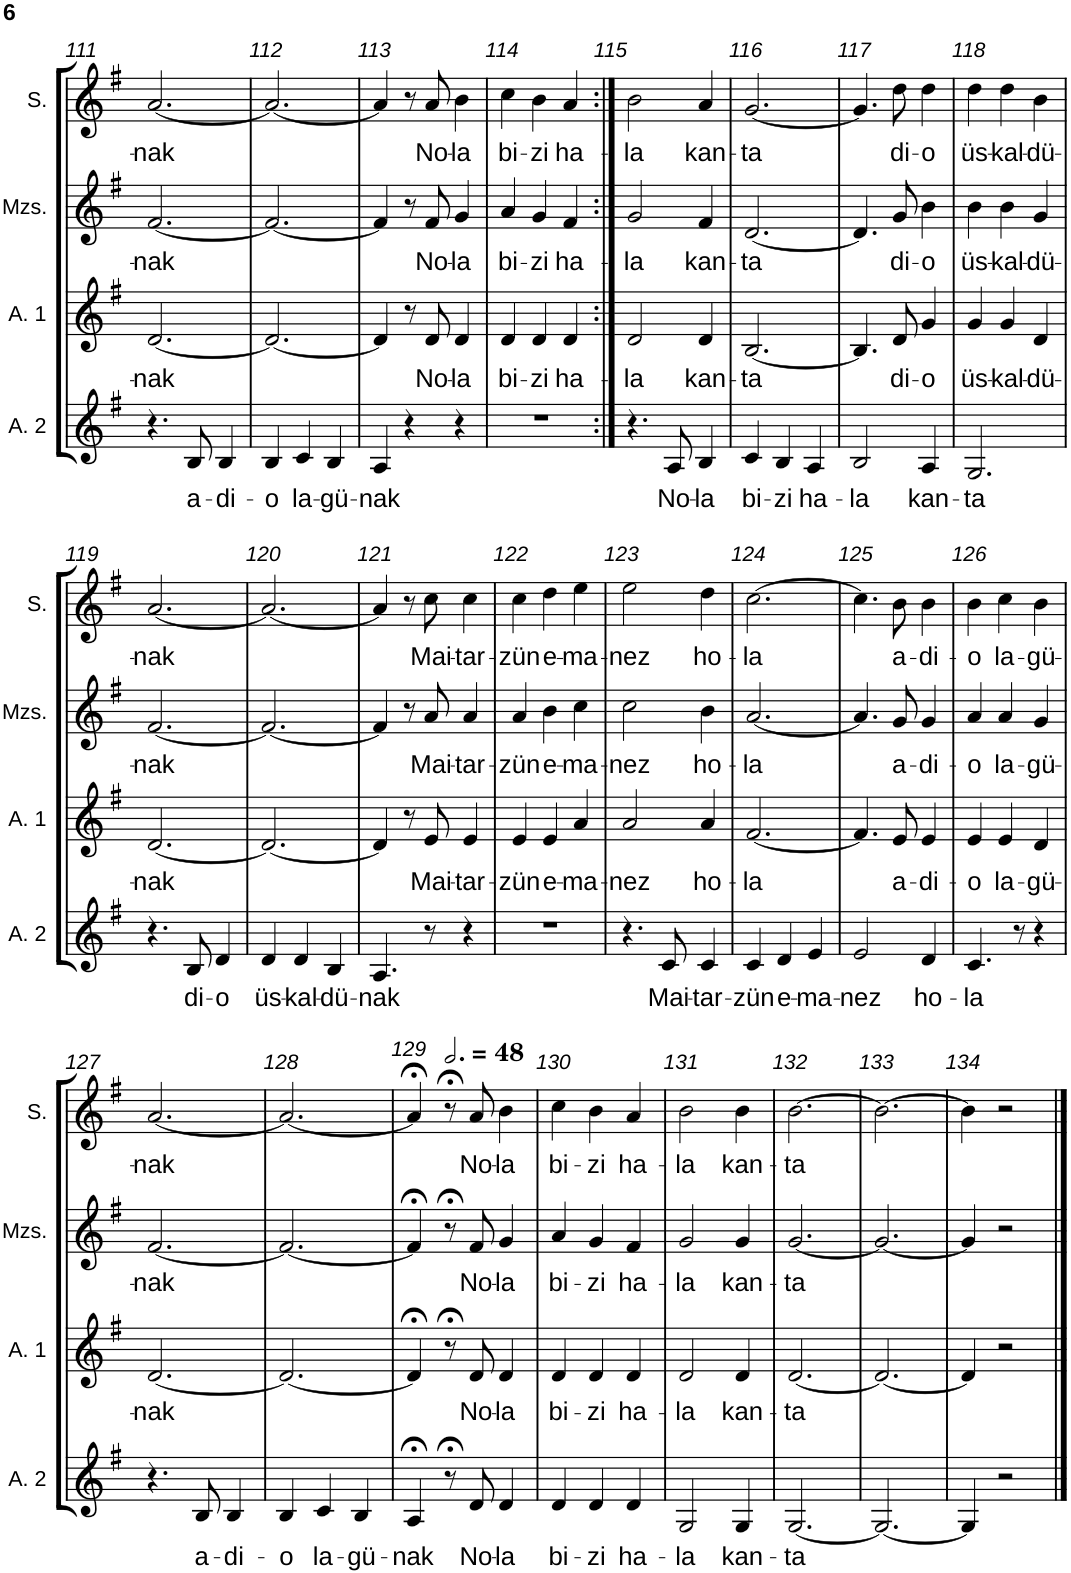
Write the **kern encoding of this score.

**kern	**text	**kern	**text	**kern	**text	**kern	**text
*part4	*part4	*part3	*part3	*part2	*part2	*part1	*part1
*staff4	*staff4	*staff3	*staff3	*staff2	*staff2	*staff1	*staff1
*I"Alto 2	*	*I"Alto 1	*	*I"Mezzo-Soprano	*	*I"Soprano	*
*I'A. 2	*	*I'A. 1	*	*I'Mzs.	*	*I'S.	*
!!LO:PB:g=z
*clefG2	*	*clefG2	*	*clefG2	*	*clefG2	*
*k[f#]	*	*k[f#]	*	*k[f#]	*	*k[f#]	*
*M3/4	*	*M3/4	*	*M3/4	*	*M3/4	*
=111	=111	=111	=111	=111	=111	=111	=111
!	!	!	!LO:LY:b	!	!LO:LY:b	!	!LO:LY:b
4.r	.	[2.d/	-nak	[2.f#/	-nak	[2.a/	-nak
!	!LO:LY:b	!	!	!	!	!	!
8B/	a-	.	.	.	.	.	.
!	!LO:LY:b	!	!	!	!	!	!
4B/	-di-	.	.	.	.	.	.
=112	=112	=112	=112	=112	=112	=112	=112
!	!LO:LY:b	!	!	!	!	!	!
4B/	-o	2.d/_	.	2.f#/_	.	2.a/_	.
!	!LO:LY:b	!	!	!	!	!	!
4c/	la-	.	.	.	.	.	.
!	!LO:LY:b	!	!	!	!	!	!
4B/	-gü-	.	.	.	.	.	.
=113	=113	=113	=113	=113	=113	=113	=113
!	!LO:LY:b	!	!	!	!	!	!
4A/	-nak	4d/]	.	4f#/]	.	4a/]	.
4r	.	8r	.	8r	.	8r	.
!	!	!	!LO:LY:b	!	!LO:LY:b	!	!LO:LY:b
.	.	8d/	No-	8f#/	No-	8a/	No-
!	!	!	!LO:LY:b	!	!LO:LY:b	!	!LO:LY:b
4r	.	4d/	-la	4g/	-la	4b\	-la
=114	=114	=114	=114	=114	=114	=114	=114
!	!	!	!LO:LY:b	!	!LO:LY:b	!	!LO:LY:b
2.r	.	4d/	bi-	4a/	bi-	4cc\	bi-
!	!	!	!LO:LY:b	!	!LO:LY:b	!	!LO:LY:b
.	.	4d/	-zi	4g/	-zi	4b\	-zi
!	!	!	!LO:LY:b	!	!LO:LY:b	!	!LO:LY:b
.	.	4d/	ha-	4f#/	ha-	4a/	ha-
=115:|!	=115:|!	=115:|!	=115:|!	=115:|!	=115:|!	=115:|!	=115:|!
!	!	!	!LO:LY:b	!	!LO:LY:b	!	!LO:LY:b
4.r	.	2d/	-la	2g/	-la	2b\	-la
!	!LO:LY:b	!	!	!	!	!	!
8A/	No-	.	.	.	.	.	.
!	!LO:LY:b	!	!LO:LY:b	!	!LO:LY:b	!	!LO:LY:b
4B/	-la	4d/	kan-	4f#/	kan-	4a/	kan-
=116	=116	=116	=116	=116	=116	=116	=116
!	!LO:LY:b	!	!LO:LY:b	!	!LO:LY:b	!	!LO:LY:b
4c/	bi-	[2.B/	-ta	[2.d/	-ta	[2.g/	-ta
!	!LO:LY:b	!	!	!	!	!	!
4B/	-zi	.	.	.	.	.	.
!	!LO:LY:b	!	!	!	!	!	!
4A/	ha-	.	.	.	.	.	.
=117	=117	=117	=117	=117	=117	=117	=117
!	!LO:LY:b	!	!	!	!	!	!
2B/	-la	4.B/]	.	4.d/]	.	4.g/]	.
!	!	!	!LO:LY:b	!	!LO:LY:b	!	!LO:LY:b
.	.	8d/	di-	8g/	di-	8dd\	di-
!	!LO:LY:b	!	!LO:LY:b	!	!LO:LY:b	!	!LO:LY:b
4A/	kan-	4g/	-o	4b\	-o	4dd\	-o
=118	=118	=118	=118	=118	=118	=118	=118
!	!LO:LY:b	!	!LO:LY:b	!	!LO:LY:b	!	!LO:LY:b
2.G/	-ta	4g/	üs-	4b\	üs-	4dd\	üs-
!	!	!	!LO:LY:b	!	!LO:LY:b	!	!LO:LY:b
.	.	4g/	-kal-	4b\	-kal-	4dd\	-kal-
!	!	!	!LO:LY:b	!	!LO:LY:b	!	!LO:LY:b
.	.	4d/	-dü-	4g/	-dü-	4b\	-dü-
!!LO:LB:g=z
=119	=119	=119	=119	=119	=119	=119	=119
!	!	!	!LO:LY:b	!	!LO:LY:b	!	!LO:LY:b
4.r	.	[2.d/	-nak	[2.f#/	-nak	[2.a/	-nak
!	!LO:LY:b	!	!	!	!	!	!
8B/	di-	.	.	.	.	.	.
!	!LO:LY:b	!	!	!	!	!	!
4d/	-o	.	.	.	.	.	.
=120	=120	=120	=120	=120	=120	=120	=120
!	!LO:LY:b	!	!	!	!	!	!
4d/	üs-	2.d/_	.	2.f#/_	.	2.a/_	.
!	!LO:LY:b	!	!	!	!	!	!
4d/	-kal-	.	.	.	.	.	.
!	!LO:LY:b	!	!	!	!	!	!
4B/	-dü-	.	.	.	.	.	.
=121	=121	=121	=121	=121	=121	=121	=121
!	!LO:LY:b	!	!	!	!	!	!
4.A/	-nak	4d/]	.	4f#/]	.	4a/]	.
.	.	8r	.	8r	.	8r	.
!	!	!	!LO:LY:b	!	!LO:LY:b	!	!LO:LY:b
8r	.	8e/	Mai-	8a/	Mai-	8cc\	Mai-
!	!	!	!LO:LY:b	!	!LO:LY:b	!	!LO:LY:b
4r	.	4e/	-tar-	4a/	-tar-	4cc\	-tar-
=122	=122	=122	=122	=122	=122	=122	=122
!	!	!	!LO:LY:b	!	!LO:LY:b	!	!LO:LY:b
2.r	.	4e/	-zün	4a/	-zün	4cc\	-zün
!	!	!	!LO:LY:b	!	!LO:LY:b	!	!LO:LY:b
.	.	4e/	e-	4b\	e-	4dd\	e-
!	!	!	!LO:LY:b	!	!LO:LY:b	!	!LO:LY:b
.	.	4a/	-ma-	4cc\	-ma-	4ee\	-ma-
=123	=123	=123	=123	=123	=123	=123	=123
!	!	!	!LO:LY:b	!	!LO:LY:b	!	!LO:LY:b
4.r	.	2a/	-nez	2cc\	-nez	2ee\	-nez
!	!LO:LY:b	!	!	!	!	!	!
8c/	Mai-	.	.	.	.	.	.
!	!LO:LY:b	!	!LO:LY:b	!	!LO:LY:b	!	!LO:LY:b
4c/	-tar-	4a/	ho-	4b\	ho-	4dd\	ho-
=124	=124	=124	=124	=124	=124	=124	=124
!	!LO:LY:b	!	!LO:LY:b	!	!LO:LY:b	!	!LO:LY:b
4c/	-zün	[2.f#/	-la	[2.a/	-la	[2.cc\	-la
!	!LO:LY:b	!	!	!	!	!	!
4d/	e-	.	.	.	.	.	.
!	!LO:LY:b	!	!	!	!	!	!
4e/	-ma-	.	.	.	.	.	.
=125	=125	=125	=125	=125	=125	=125	=125
!	!LO:LY:b	!	!	!	!	!	!
2e/	-nez	4.f#/]	.	4.a/]	.	4.cc\]	.
!	!	!	!LO:LY:b	!	!LO:LY:b	!	!LO:LY:b
.	.	8e/	a-	8g/	a-	8b\	a-
!	!LO:LY:b	!	!LO:LY:b	!	!LO:LY:b	!	!LO:LY:b
4d/	ho-	4e/	-di-	4g/	-di-	4b\	-di-
=126	=126	=126	=126	=126	=126	=126	=126
!	!LO:LY:b	!	!LO:LY:b	!	!LO:LY:b	!	!LO:LY:b
4.c/	-la	4e/	-o	4a/	-o	4b\	-o
!	!	!	!LO:LY:b	!	!LO:LY:b	!	!LO:LY:b
.	.	4e/	la-	4a/	la-	4cc\	la-
8r	.	.	.	.	.	.	.
!	!	!	!LO:LY:b	!	!LO:LY:b	!	!LO:LY:b
4r	.	4d/	-gü-	4g/	-gü-	4b\	-gü-
!!LO:LB:g=z
=127	=127	=127	=127	=127	=127	=127	=127
!	!	!	!LO:LY:b	!	!LO:LY:b	!	!LO:LY:b
4.r	.	[2.d/	-nak	[2.f#/	-nak	[2.a/	-nak
!	!LO:LY:b	!	!	!	!	!	!
8B/	a-	.	.	.	.	.	.
!	!LO:LY:b	!	!	!	!	!	!
4B/	-di-	.	.	.	.	.	.
=128	=128	=128	=128	=128	=128	=128	=128
!	!LO:LY:b	!	!	!	!	!	!
4B/	-o	2.d/_	.	2.f#/_	.	2.a/_	.
!	!LO:LY:b	!	!	!	!	!	!
4c/	la-	.	.	.	.	.	.
!	!LO:LY:b	!	!	!	!	!	!
4B/	-gü-	.	.	.	.	.	.
=129	=129	=129	=129	=129	=129	=129	=129
!	!LO:LY:b	!	!	!	!	!	!
4A;</	-nak	4d;</]	.	4f#;</]	.	4a;</]	.
*	*	*	*	*	*	*MM144	*
8r;<	.	8r;<	.	8r;<	.	8r;<	.
!	!LO:LY:b	!	!LO:LY:b	!	!LO:LY:b	!	!LO:LY:b
8d/	No-	8d/	No-	8f#/	No-	8a/	No-
!	!LO:LY:b	!	!LO:LY:b	!	!LO:LY:b	!	!LO:LY:b
4d/	-la	4d/	-la	4g/	-la	4b\	-la
=130	=130	=130	=130	=130	=130	=130	=130
!	!LO:LY:b	!	!LO:LY:b	!	!LO:LY:b	!	!LO:LY:b
4d/	bi-	4d/	bi-	4a/	bi-	4cc\	bi-
!	!LO:LY:b	!	!LO:LY:b	!	!LO:LY:b	!	!LO:LY:b
4d/	-zi	4d/	-zi	4g/	-zi	4b\	-zi
!	!LO:LY:b	!	!LO:LY:b	!	!LO:LY:b	!	!LO:LY:b
4d/	ha-	4d/	ha-	4f#/	ha-	4a/	ha-
=131	=131	=131	=131	=131	=131	=131	=131
!	!LO:LY:b	!	!LO:LY:b	!	!LO:LY:b	!	!LO:LY:b
2G/	-la	2d/	-la	2g/	-la	2b\	-la
!	!LO:LY:b	!	!LO:LY:b	!	!LO:LY:b	!	!LO:LY:b
4G/	kan-	4d/	kan-	4g/	kan-	4b\	kan-
=132	=132	=132	=132	=132	=132	=132	=132
!	!LO:LY:b	!	!LO:LY:b	!	!LO:LY:b	!	!LO:LY:b
[2.G/	-ta	[2.d/	-ta	[2.g/	-ta	[2.b\	-ta
=133	=133	=133	=133	=133	=133	=133	=133
2.G/_	.	2.d/_	.	2.g/_	.	2.b\_	.
=134	=134	=134	=134	=134	=134	=134	=134
4G/]	.	4d/]	.	4g/]	.	4b\]	.
2r	.	2r	.	2r	.	2r	.
==	==	==	==	==	==	==	==
*-	*-	*-	*-	*-	*-	*-	*-
